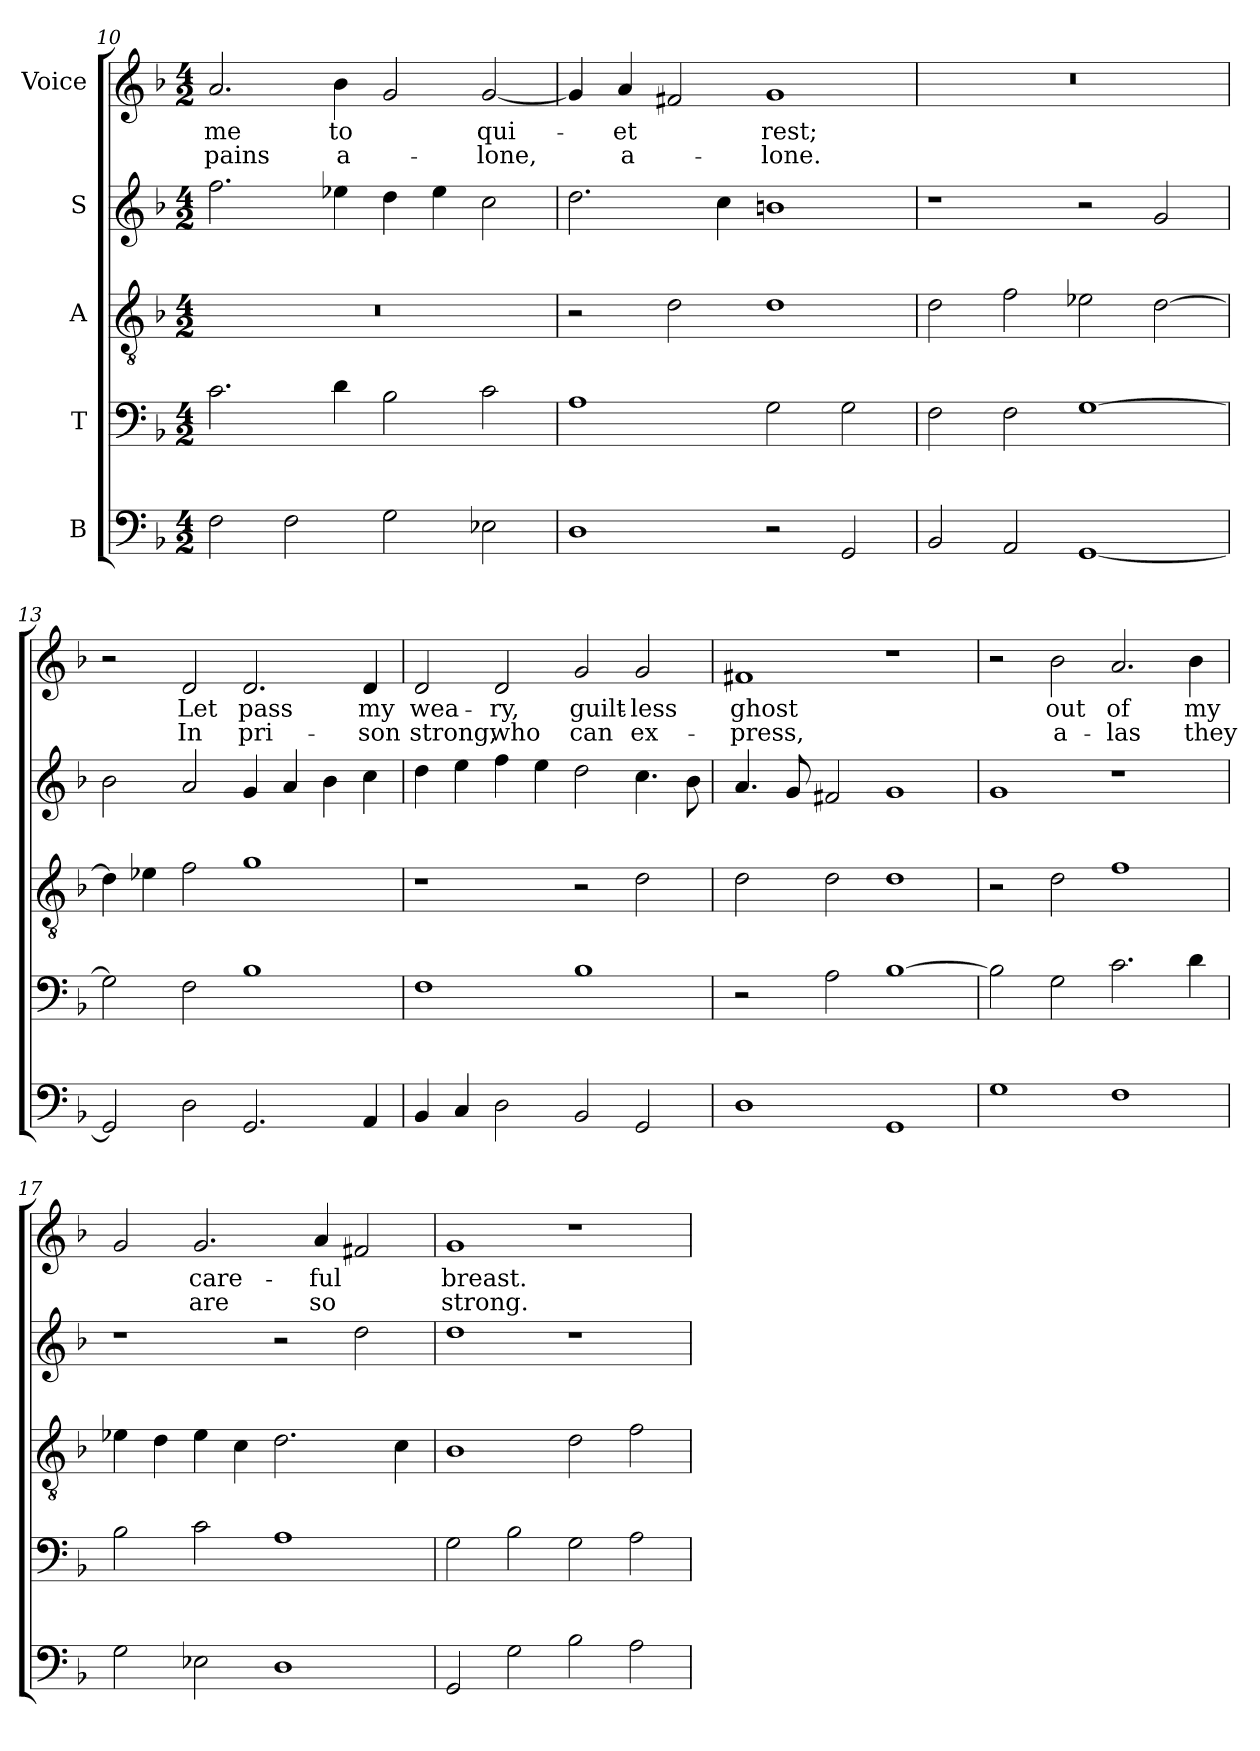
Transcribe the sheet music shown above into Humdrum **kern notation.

**kern	**kern	**kern	**kern	**kern	**text	**text
*part5	*part4	*part3	*part2	*part1	*part1	*part1
*staff5	*staff4	*staff3	*staff2	*staff1	*staff1	*staff1
*I"B	*I"T	*I"A	*I"S	*I"Voice	*	*
*clefF4	*clefF4	*clefGv2	*clefG2	*clefG2	*	*
*k[b-]	*k[b-]	*k[b-]	*k[b-]	*k[b-]	*	*
*F:	*F:	*F:	*F:	*F:	*	*
*M4/2	*M4/2	*M4/2	*M4/2	*M4/2	*	*
=10	=10	=10	=10	=10	=10	=10
!	!	!	!	!	!LO:LY:b	!LO:LY:b
2F\	2.c\	0r	2.ff\	2.a/	me	pains
2F\	.	.	.	.	.	.
!	!	!	!	!	!LO:LY:b	!LO:LY:b
.	4d\	.	4ee-X\	4b-\	to	a-
2G\	2B-\	.	4dd\	2g/	.	.
.	.	.	4ee-\	.	.	.
!	!	!	!	!	!LO:LY:b	!LO:LY:b
2E-X\	2c\	.	2cc\	[2g/	qui-	-lone,
=11	=11	=11	=11	=11	=11	=11
1D	1A	2r	2.dd\	4g/]	.	.
!	!	!	!	!	!LO:LY:b	!LO:LY:b
.	.	.	.	4a/	-et	a-
.	.	2d\	.	2f#X/	.	.
.	.	.	4cc\	.	.	.
!	!	!	!	!	!LO:LY:b	!LO:LY:b
2r	2G\	1d	1bn	1g	rest;	-lone.
2GG/	2G\	.	.	.	.	.
=12	=12	=12	=12	=12	=12	=12
2BB-/	2F\	2d\	1r	0r	.	.
2AA/	2F\	2f\	.	.	.	.
[1GG	[1G	2e-X\	2r	.	.	.
.	.	[2d\	2g/	.	.	.
=13	=13	=13	=13	=13	=13	=13
2GG/]	2G\]	4d\]	2b-\	2r	.	.
.	.	4e-X\	.	.	.	.
!	!	!	!	!	!LO:LY:b	!LO:LY:b
2D\	2F\	2f\	2a/	2d/	Let	In
!	!	!	!	!	!LO:LY:b	!LO:LY:b
2.GG/	1B-	1g	4g/	2.d/	pass	pri-
.	.	.	4a/	.	.	.
.	.	.	4b-\	.	.	.
!	!	!	!	!	!LO:LY:b	!LO:LY:b
4AA/	.	.	4cc\	4d/	my	-son
=14	=14	=14	=14	=14	=14	=14
!	!	!	!	!	!LO:LY:b	!LO:LY:b
4BB-/	1F	1r	4dd\	2d/	wea-	strong,
4C/	.	.	4ee\	.	.	.
!	!	!	!	!	!LO:LY:b	!LO:LY:b
2D\	.	.	4ff\	2d/	-ry,	who
.	.	.	4ee\	.	.	.
!	!	!	!	!	!LO:LY:b	!LO:LY:b
2BB-/	1B-	2r	2dd\	2g/	guilt-	can
!	!	!	!	!	!LO:LY:b	!LO:LY:b
2GG/	.	2d\	4.cc\	2g/	-less	ex-
.	.	.	8b-\	.	.	.
!!LO:LB:g=z
=15	=15	=15	=15	=15	=15	=15
!	!	!	!	!	!LO:LY:b	!LO:LY:b
1D	2r	2d\	4.a/	1f#X	ghost	-press,
.	.	.	8g/	.	.	.
.	2A\	2d\	2f#X/	.	.	.
1GG	[1B-	1d	1g	1r	.	.
=16	=16	=16	=16	=16	=16	=16
1G	2B-\]	2r	1g	2r	.	.
!	!	!	!	!	!LO:LY:b	!LO:LY:b
.	2G\	2d\	.	2b-\	out	a-
!	!	!	!	!	!LO:LY:b	!LO:LY:b
1F	2.c\	1f	1r	2.a/	of	-las
!	!	!	!	!	!LO:LY:b	!LO:LY:b
.	4d\	.	.	4b-\	my	they
=17	=17	=17	=17	=17	=17	=17
2G\	2B-\	4e-X\	1r	2g/	.	.
.	.	4d\	.	.	.	.
!	!	!	!	!	!LO:LY:b	!LO:LY:b
2E-X\	2c\	4e-\	.	2.g/	care-	are
.	.	4c\	.	.	.	.
1D	1A	2.d\	2r	.	.	.
!	!	!	!	!	!LO:LY:b	!LO:LY:b
.	.	.	.	4a/	-ful	so
.	.	.	2dd\	2f#X/	.	.
.	.	4c\	.	.	.	.
=18	=18	=18	=18	=18	=18	=18
!	!	!	!	!	!LO:LY:b	!LO:LY:b
2GG/	2G\	1B-	1dd	1g	breast.	strong.
2G\	2B-\	.	.	.	.	.
2B-\	2G\	2d\	1r	1r	.	.
2A\	2A\	2f\	.	.	.	.
=	=	=	=	=	=	=
*-	*-	*-	*-	*-	*-	*-
